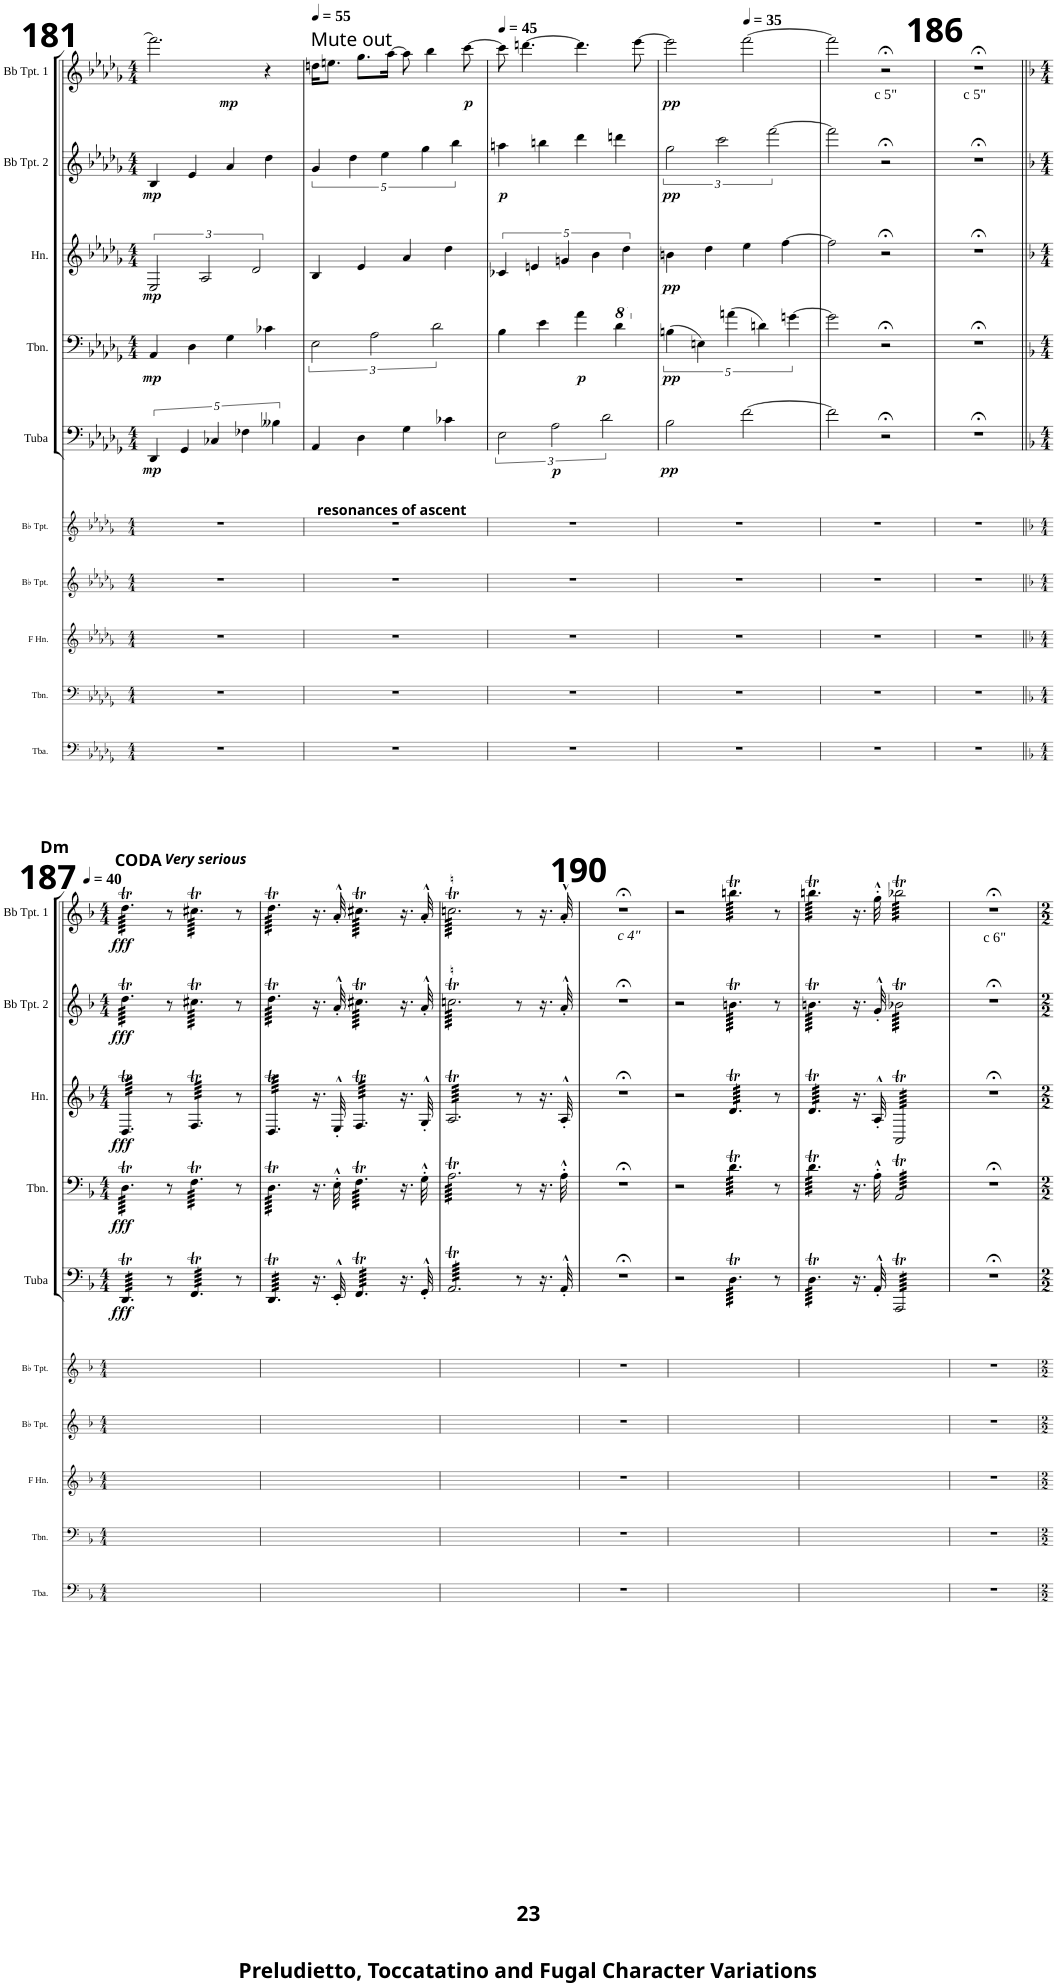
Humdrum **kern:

**kern	**kern	**kern	**kern	**kern	**kern	**dynam	**kern	**dynam	**kern	**dynam	**kern	**dynam	**kern	**dynam
*part10	*part9	*part8	*part7	*part6	*part5	*part5	*part4	*part4	*part3	*part3	*part2	*part2	*part1	*part1
*staff10	*staff9	*staff8	*staff7	*staff6	*staff5	*staff5	*staff4	*staff4	*staff3	*staff3	*staff2	*staff2	*staff1	*staff1
*I"Tuba	*I"Trombone	*I"Horn in F	*I"Bb Trumpet	*I"Bb Trumpet	*I"Tuba	*	*I"Trombone	*	*I"Horn in F	*	*I"Trumpet in Bb 2	*	*I"Trumpet in Bb 1	*
*I'Tba.	*I'Tbn.	*	*I'Bb Tpt.	*I'Bb Tpt.	*I'Tuba	*	*I'Tbn.	*	*I'Hn.	*	*	*	*	*
!!LO:PB:g=z
*clefF4	*clefF4	*clefG2	*clefG2	*clefG2	*clefF4	*	*clefF4	*	*clefG2	*	*clefG2	*	*clefG2	*
*	*	*ITrd4c7	*ITrd1c2	*ITrd1c2	*	*	*	*	*ITrd4c7	*	*ITrd1c2	*	*ITrd1c2	*
*k[b-e-a-d-g-]	*k[b-e-a-d-g-]	*k[b-e-a-d-g-]	*k[b-e-a-d-g-]	*k[b-e-a-d-g-]	*k[b-e-a-d-g-]	*	*k[b-e-a-d-g-]	*	*k[b-e-a-d-g-]	*	*k[b-e-a-d-g-]	*	*k[b-e-a-d-g-]	*
*M4/4	*M4/4	*M4/4	*M4/4	*M4/4	*M4/4	*	*M4/4	*	*M4/4	*	*M4/4	*	*M4/4	*
=181	=181	=181	=181	=181	=181	=181	=181	=181	=181	=181	=181	=181	=181	=181
!	!	!	!	!	!	!LO:DY:b	!	!LO:DY:b	!	!LO:DY:b	!	!LO:DY:b	!	!
*	*	*	*	*	*	*	*	*	*	*	*	*	*^	*
1r	1r	1r	1r	1r	5DD-/	mp	4AA-/	mp	3E-/	mp	4B-/	mp	2.fff\]	2ryy	.
.	.	.	.	.	5GG-/	.	.	.	.	.	.	.	.	.	.
.	.	.	.	.	.	.	4D-\	.	.	.	4e-/	.	.	.	.
.	.	.	.	.	.	.	.	.	3A-/	.	.	.	.	.	.
.	.	.	.	.	5C-X/	.	.	.	.	.	.	.	.	.	.
!	!	!	!	!	!	!	!	!	!	!	!	!	!	!	!LO:DY:b
.	.	.	.	.	.	.	4G-\	.	.	.	4a-/	.	.	2ryy	mp
.	.	.	.	.	5F-X\	.	.	.	.	.	.	.	.	.	.
.	.	.	.	.	.	.	.	.	3d-/	.	.	.	.	.	.
.	.	.	.	.	.	.	4c-X\	.	.	.	4dd-\	.	4r	.	.
.	.	.	.	.	5B--X\	.	.	.	.	.	.	.	.	.	.
*	*	*	*	*	*	*	*	*	*	*	*	*	*v	*v	*
=182	=182	=182	=182	=182	=182	=182	=182	=182	=182	=182	=182	=182	=182	=182
*	*	*	*	*	*	*	*	*	*	*	*	*	*MM55	*
*	*	*	*	*	*	*	*	*	*	*	*	*	*^	*
!	!	!	!	!	!	!	!	!	!	!	!	!	!LO:TX:a:t=Mute out	!	!
!	!	!	!	!LO:TX:a:B:t=resonances of ascent	!	!	!	!	!	!	!	!	!	!	!
*	*	*	*	*	*	*	*	*	*	*	*	*	*v	*v	*
1r	1r	1r	1r	1r	4AA-/	.	3E-\	.	4B-/	.	5g-/	.	16ddn\KL	.
.	.	.	.	.	.	.	.	.	.	.	.	.	8.een\J	.
.	.	.	.	.	.	.	.	.	.	.	5dd-\	.	.	.
.	.	.	.	.	4D-\	.	.	.	4e-/	.	.	.	8.gg-\L	.
.	.	.	.	.	.	.	3A-\	.	.	.	.	.	.	.
.	.	.	.	.	.	.	.	.	.	.	5ee-\	.	.	.
.	.	.	.	.	.	.	.	.	.	.	.	.	[16aa-\Jk	.
.	.	.	.	.	4G-\	.	.	.	4a-/	.	.	.	8aa-\]	.
.	.	.	.	.	.	.	.	.	.	.	5gg-\	.	.	.
.	.	.	.	.	.	.	.	.	.	.	.	.	4bb-\	.
.	.	.	.	.	.	.	3d-\	.	.	.	.	.	.	.
.	.	.	.	.	4c-X\	.	.	.	4dd-\	.	.	.	.	.
.	.	.	.	.	.	.	.	.	.	.	5bb-\	.	.	.
!	!	!	!	!	!	!	!	!	!	!	!	!	!	!LO:DY:b
.	.	.	.	.	.	.	.	.	.	.	.	.	[8ccc\	p
=183	=183	=183	=183	=183	=183	=183	=183	=183	=183	=183	=183	=183	=183	=183
*	*	*	*	*	*	*	*	*	*	*	*	*	*MM45	*
!	!	!	!	!	!	!	!	!	!	!	!	!LO:DY:b	!	!
1r	1r	1r	1r	1r	3E-\	.	4B-\	.	5c-X/	.	4aan\	p	8ccc\]	.
.	.	.	.	.	.	.	.	.	.	.	.	.	[4.dddn\	.
.	.	.	.	.	.	.	.	.	5en/	.	.	.	.	.
.	.	.	.	.	.	.	4e-\	.	.	.	4bbn\	.	.	.
!	!	!	!	!	!	!LO:DY:b	!	!	!	!	!	!	!	!
.	.	.	.	.	3A-\	p	.	.	.	.	.	.	.	.
.	.	.	.	.	.	.	.	.	5gn/	.	.	.	.	.
!	!	!	!	!	!	!	!	!LO:DY:b	!	!	!	!	!	!
.	.	.	.	.	.	.	4a-\	p	.	.	4ddd-\	.	4.ddd\]	.
.	.	.	.	.	.	.	.	.	5b-\	.	.	.	.	.
.	.	.	.	.	3d-\	.	.	.	.	.	.	.	.	.
*	*	*	*	*	*	*	*8va	*	*	*	*	*	*	*
.	.	.	.	.	.	.	4dd-\	.	.	.	4dddn\	.	.	.
.	.	.	.	.	.	.	.	.	5dd-\	.	.	.	.	.
.	.	.	.	.	.	.	.	.	.	.	.	.	[8eee-\	.
=184	=184	=184	=184	=184	=184	=184	=184	=184	=184	=184	=184	=184	=184	=184
*	*	*	*	*	*	*	*X8va	*	*	*	*	*	*	*
!	!	!	!	!	!	!LO:DY:b	!	!LO:DY:b	!	!LO:DY:b	!	!LO:DY:b	!	!LO:DY:b
1r	1r	1r	1r	1r	2B-\	pp	(5Bn\	pp	4bn\	pp	3gg-\	pp	2eee-\]	pp
.	.	.	.	.	.	.	5En\)	.	.	.	.	.	.	.
.	.	.	.	.	.	.	.	.	4dd-\	.	.	.	.	.
.	.	.	.	.	.	.	.	.	.	.	3ccc\	.	.	.
.	.	.	.	.	.	.	(5an\	.	.	.	.	.	.	.
*	*	*	*	*	*	*	*	*	*	*	*	*	*MM35	*
.	.	.	.	.	[2f\	.	.	.	4ee-\	.	.	.	[2fff\	.
.	.	.	.	.	.	.	5dn\)	.	.	.	.	.	.	.
.	.	.	.	.	.	.	.	.	.	.	[3fff\	.	.	.
.	.	.	.	.	.	.	.	.	[4ff\	.	.	.	.	.
.	.	.	.	.	.	.	[5gn\	.	.	.	.	.	.	.
=185	=185	=185	=185	=185	=185	=185	=185	=185	=185	=185	=185	=185	=185	=185
1r	1r	1r	1r	1r	2f\]	.	2g\]	.	2ff\]	.	2fff\]	.	2fff\]	.
!	!	!	!	!	!	!	!	!	!	!	!	!	!LO:TX:a:t=c 5"	!
.	.	.	.	.	2r;<	.	2r;<	.	2r;<	.	2r;<	.	2r;<	.
=186	=186	=186	=186	=186	=186	=186	=186	=186	=186	=186	=186	=186	=186	=186
!	!	!	!	!	!	!	!	!	!	!	!	!	!LO:TX:a:t=c 5"	!
1r	1r	1r	1r	1r	1r;<	.	1r;<	.	1r;<	.	1r;<	.	1r;<	.
!!LO:LB:g=z
=187||	=187||	=187||	=187||	=187||	=187||	=187||	=187||	=187||	=187||	=187||	=187||	=187||	=187||	=187||
*k[b-]	*k[b-]	*k[b-]	*k[b-]	*k[b-]	*k[b-]	*	*k[b-]	*	*k[b-]	*	*k[b-]	*	*k[b-]	*
*M4/4	*M4/4	*M4/4	*M4/4	*M4/4	*M4/4	*	*M4/4	*	*M4/4	*	*M4/4	*	*M4/4	*
*	*	*	*	*	*	*	*	*	*	*	*	*	*MM40	*
!	!	!	!	!	!	!	!	!	!	!	!	!	!LO:TX:a:Bi:t=Very serious	!
!	!	!	!	!	!	!	!	!	!	!	!	!	!LO:TX:a:B:t=Dm	!
!	!	!	!	!	!	!LO:DY:b	!	!LO:DY:b	!	!LO:DY:b	!	!LO:DY:b	!	!LO:DY:b
*	*	*	*	*	*tremolo	*	*	*	*	*	*	*	*	*
*	*	*	*	*	*	*	*tremolo	*	*	*	*	*	*	*
*	*	*	*	*	*	*	*	*	*tremolo	*	*	*	*	*
*	*	*	*	*	*	*	*	*	*	*	*tremolo	*	*	*
*	*	*	*	*	*	*	*	*	*	*	*	*	*tremolo	*
1ryy	1ryy	1ryy	1ryy	1ryy	64DDT/LLLL	fff	64DT\LLLL	fff	64DT/LLLL	fff	64ddT\LLLL	fff	64ddT\LLLL	fff
.	.	.	.	.	64DDT/	.	64DT\	.	64DT/	.	64ddT\	.	64ddT\	.
.	.	.	.	.	64DDT/	.	64DT\	.	64DT/	.	64ddT\	.	64ddT\	.
.	.	.	.	.	64DDT/	.	64DT\	.	64DT/	.	64ddT\	.	64ddT\	.
.	.	.	.	.	64DDT/	.	64DT\	.	64DT/	.	64ddT\	.	64ddT\	.
.	.	.	.	.	64DDT/	.	64DT\	.	64DT/	.	64ddT\	.	64ddT\	.
.	.	.	.	.	64DDT/	.	64DT\	.	64DT/	.	64ddT\	.	64ddT\	.
.	.	.	.	.	64DDT/	.	64DT\	.	64DT/	.	64ddT\	.	64ddT\	.
.	.	.	.	.	64DDT/	.	64DT\	.	64DT/	.	64ddT\	.	64ddT\	.
.	.	.	.	.	64DDT/	.	64DT\	.	64DT/	.	64ddT\	.	64ddT\	.
.	.	.	.	.	64DDT/	.	64DT\	.	64DT/	.	64ddT\	.	64ddT\	.
.	.	.	.	.	64DDT/	.	64DT\	.	64DT/	.	64ddT\	.	64ddT\	.
.	.	.	.	.	64DDT/	.	64DT\	.	64DT/	.	64ddT\	.	64ddT\	.
.	.	.	.	.	64DDT/	.	64DT\	.	64DT/	.	64ddT\	.	64ddT\	.
.	.	.	.	.	64DDT/	.	64DT\	.	64DT/	.	64ddT\	.	64ddT\	.
.	.	.	.	.	64DDT/	.	64DT\	.	64DT/	.	64ddT\	.	64ddT\	.
.	.	.	.	.	64DDT/	.	64DT\	.	64DT/	.	64ddT\	.	64ddT\	.
.	.	.	.	.	64DDT/	.	64DT\	.	64DT/	.	64ddT\	.	64ddT\	.
.	.	.	.	.	64DDT/	.	64DT\	.	64DT/	.	64ddT\	.	64ddT\	.
.	.	.	.	.	64DDT/	.	64DT\	.	64DT/	.	64ddT\	.	64ddT\	.
.	.	.	.	.	64DDT/	.	64DT\	.	64DT/	.	64ddT\	.	64ddT\	.
.	.	.	.	.	64DDT/	.	64DT\	.	64DT/	.	64ddT\	.	64ddT\	.
.	.	.	.	.	64DDT/	.	64DT\	.	64DT/	.	64ddT\	.	64ddT\	.
.	.	.	.	.	64DDT/JJJJ	.	64DT\JJJJ	.	64DT/JJJJ	.	64ddT\JJJJ	.	64ddT\JJJJ	.
.	.	.	.	.	8r	.	8r	.	8r	.	8r	.	8r	.
.	.	.	.	.	64FFT/LLLL	.	64FT\LLLL	.	64FT/LLLL	.	64cc#Xt\LLLL	.	64cc#Xt\LLLL	.
.	.	.	.	.	64FFT/	.	64FT\	.	64FT/	.	64cc#Xt\	.	64cc#Xt\	.
.	.	.	.	.	64FFT/	.	64FT\	.	64FT/	.	64cc#Xt\	.	64cc#Xt\	.
.	.	.	.	.	64FFT/	.	64FT\	.	64FT/	.	64cc#Xt\	.	64cc#Xt\	.
.	.	.	.	.	64FFT/	.	64FT\	.	64FT/	.	64cc#Xt\	.	64cc#Xt\	.
.	.	.	.	.	64FFT/	.	64FT\	.	64FT/	.	64cc#Xt\	.	64cc#Xt\	.
.	.	.	.	.	64FFT/	.	64FT\	.	64FT/	.	64cc#Xt\	.	64cc#Xt\	.
.	.	.	.	.	64FFT/	.	64FT\	.	64FT/	.	64cc#Xt\	.	64cc#Xt\	.
.	.	.	.	.	64FFT/	.	64FT\	.	64FT/	.	64cc#Xt\	.	64cc#Xt\	.
.	.	.	.	.	64FFT/	.	64FT\	.	64FT/	.	64cc#Xt\	.	64cc#Xt\	.
.	.	.	.	.	64FFT/	.	64FT\	.	64FT/	.	64cc#Xt\	.	64cc#Xt\	.
.	.	.	.	.	64FFT/	.	64FT\	.	64FT/	.	64cc#Xt\	.	64cc#Xt\	.
.	.	.	.	.	64FFT/	.	64FT\	.	64FT/	.	64cc#Xt\	.	64cc#Xt\	.
.	.	.	.	.	64FFT/	.	64FT\	.	64FT/	.	64cc#Xt\	.	64cc#Xt\	.
.	.	.	.	.	64FFT/	.	64FT\	.	64FT/	.	64cc#Xt\	.	64cc#Xt\	.
.	.	.	.	.	64FFT/	.	64FT\	.	64FT/	.	64cc#Xt\	.	64cc#Xt\	.
.	.	.	.	.	64FFT/	.	64FT\	.	64FT/	.	64cc#Xt\	.	64cc#Xt\	.
.	.	.	.	.	64FFT/	.	64FT\	.	64FT/	.	64cc#Xt\	.	64cc#Xt\	.
.	.	.	.	.	64FFT/	.	64FT\	.	64FT/	.	64cc#Xt\	.	64cc#Xt\	.
.	.	.	.	.	64FFT/	.	64FT\	.	64FT/	.	64cc#Xt\	.	64cc#Xt\	.
.	.	.	.	.	64FFT/	.	64FT\	.	64FT/	.	64cc#Xt\	.	64cc#Xt\	.
.	.	.	.	.	64FFT/	.	64FT\	.	64FT/	.	64cc#Xt\	.	64cc#Xt\	.
.	.	.	.	.	64FFT/	.	64FT\	.	64FT/	.	64cc#Xt\	.	64cc#Xt\	.
.	.	.	.	.	64FFT/JJJJ	.	64FT\JJJJ	.	64FT/JJJJ	.	64cc#Xt\JJJJ	.	64cc#Xt\JJJJ	.
.	.	.	.	.	8r	.	8r	.	8r	.	8r	.	8r	.
=188	=188	=188	=188	=188	=188	=188	=188	=188	=188	=188	=188	=188	=188	=188
1ryy	1ryy	1ryy	1ryy	1ryy	64DDT/LLLL	.	64DT\LLLL	.	64DT/LLLL	.	64ddT\LLLL	.	64ddT\LLLL	.
.	.	.	.	.	64DDT/	.	64DT\	.	64DT/	.	64ddT\	.	64ddT\	.
.	.	.	.	.	64DDT/	.	64DT\	.	64DT/	.	64ddT\	.	64ddT\	.
.	.	.	.	.	64DDT/	.	64DT\	.	64DT/	.	64ddT\	.	64ddT\	.
.	.	.	.	.	64DDT/	.	64DT\	.	64DT/	.	64ddT\	.	64ddT\	.
.	.	.	.	.	64DDT/	.	64DT\	.	64DT/	.	64ddT\	.	64ddT\	.
.	.	.	.	.	64DDT/	.	64DT\	.	64DT/	.	64ddT\	.	64ddT\	.
.	.	.	.	.	64DDT/	.	64DT\	.	64DT/	.	64ddT\	.	64ddT\	.
.	.	.	.	.	64DDT/	.	64DT\	.	64DT/	.	64ddT\	.	64ddT\	.
.	.	.	.	.	64DDT/	.	64DT\	.	64DT/	.	64ddT\	.	64ddT\	.
.	.	.	.	.	64DDT/	.	64DT\	.	64DT/	.	64ddT\	.	64ddT\	.
.	.	.	.	.	64DDT/	.	64DT\	.	64DT/	.	64ddT\	.	64ddT\	.
.	.	.	.	.	64DDT/	.	64DT\	.	64DT/	.	64ddT\	.	64ddT\	.
.	.	.	.	.	64DDT/	.	64DT\	.	64DT/	.	64ddT\	.	64ddT\	.
.	.	.	.	.	64DDT/	.	64DT\	.	64DT/	.	64ddT\	.	64ddT\	.
.	.	.	.	.	64DDT/	.	64DT\	.	64DT/	.	64ddT\	.	64ddT\	.
.	.	.	.	.	64DDT/	.	64DT\	.	64DT/	.	64ddT\	.	64ddT\	.
.	.	.	.	.	64DDT/	.	64DT\	.	64DT/	.	64ddT\	.	64ddT\	.
.	.	.	.	.	64DDT/	.	64DT\	.	64DT/	.	64ddT\	.	64ddT\	.
.	.	.	.	.	64DDT/	.	64DT\	.	64DT/	.	64ddT\	.	64ddT\	.
.	.	.	.	.	64DDT/	.	64DT\	.	64DT/	.	64ddT\	.	64ddT\	.
.	.	.	.	.	64DDT/	.	64DT\	.	64DT/	.	64ddT\	.	64ddT\	.
.	.	.	.	.	64DDT/	.	64DT\	.	64DT/	.	64ddT\	.	64ddT\	.
.	.	.	.	.	64DDT/JJJJ	.	64DT\JJJJ	.	64DT/JJJJ	.	64ddT\JJJJ	.	64ddT\JJJJ	.
*	*	*	*	*	*	*	*	*	*	*	*	*	*Xtremolo	*
*	*	*	*	*	*	*	*	*	*	*	*Xtremolo	*	*	*
*	*	*	*	*	*	*	*	*	*Xtremolo	*	*	*	*	*
*	*	*	*	*	*	*	*Xtremolo	*	*	*	*	*	*	*
*	*	*	*	*	*Xtremolo	*	*	*	*	*	*	*	*	*
.	.	.	.	.	16.r	.	16.r	.	16.r	.	16.r	.	16.r	.
.	.	.	.	.	32EE'^^/	.	32E'^^\	.	32E'^^/	.	32a'^^/	.	32a'^^/	.
*	*	*	*	*	*tremolo	*	*	*	*	*	*	*	*	*
*	*	*	*	*	*	*	*tremolo	*	*	*	*	*	*	*
*	*	*	*	*	*	*	*	*	*tremolo	*	*	*	*	*
*	*	*	*	*	*	*	*	*	*	*	*tremolo	*	*	*
*	*	*	*	*	*	*	*	*	*	*	*	*	*tremolo	*
.	.	.	.	.	64FFT/LLLL	.	64FT\LLLL	.	64FT/LLLL	.	64cc#Xt\LLLL	.	64cc#Xt\LLLL	.
.	.	.	.	.	64FFT/	.	64FT\	.	64FT/	.	64cc#Xt\	.	64cc#Xt\	.
.	.	.	.	.	64FFT/	.	64FT\	.	64FT/	.	64cc#Xt\	.	64cc#Xt\	.
.	.	.	.	.	64FFT/	.	64FT\	.	64FT/	.	64cc#Xt\	.	64cc#Xt\	.
.	.	.	.	.	64FFT/	.	64FT\	.	64FT/	.	64cc#Xt\	.	64cc#Xt\	.
.	.	.	.	.	64FFT/	.	64FT\	.	64FT/	.	64cc#Xt\	.	64cc#Xt\	.
.	.	.	.	.	64FFT/	.	64FT\	.	64FT/	.	64cc#Xt\	.	64cc#Xt\	.
.	.	.	.	.	64FFT/	.	64FT\	.	64FT/	.	64cc#Xt\	.	64cc#Xt\	.
.	.	.	.	.	64FFT/	.	64FT\	.	64FT/	.	64cc#Xt\	.	64cc#Xt\	.
.	.	.	.	.	64FFT/	.	64FT\	.	64FT/	.	64cc#Xt\	.	64cc#Xt\	.
.	.	.	.	.	64FFT/	.	64FT\	.	64FT/	.	64cc#Xt\	.	64cc#Xt\	.
.	.	.	.	.	64FFT/	.	64FT\	.	64FT/	.	64cc#Xt\	.	64cc#Xt\	.
.	.	.	.	.	64FFT/	.	64FT\	.	64FT/	.	64cc#Xt\	.	64cc#Xt\	.
.	.	.	.	.	64FFT/	.	64FT\	.	64FT/	.	64cc#Xt\	.	64cc#Xt\	.
.	.	.	.	.	64FFT/	.	64FT\	.	64FT/	.	64cc#Xt\	.	64cc#Xt\	.
.	.	.	.	.	64FFT/	.	64FT\	.	64FT/	.	64cc#Xt\	.	64cc#Xt\	.
.	.	.	.	.	64FFT/	.	64FT\	.	64FT/	.	64cc#Xt\	.	64cc#Xt\	.
.	.	.	.	.	64FFT/	.	64FT\	.	64FT/	.	64cc#Xt\	.	64cc#Xt\	.
.	.	.	.	.	64FFT/	.	64FT\	.	64FT/	.	64cc#Xt\	.	64cc#Xt\	.
.	.	.	.	.	64FFT/	.	64FT\	.	64FT/	.	64cc#Xt\	.	64cc#Xt\	.
.	.	.	.	.	64FFT/	.	64FT\	.	64FT/	.	64cc#Xt\	.	64cc#Xt\	.
.	.	.	.	.	64FFT/	.	64FT\	.	64FT/	.	64cc#Xt\	.	64cc#Xt\	.
.	.	.	.	.	64FFT/	.	64FT\	.	64FT/	.	64cc#Xt\	.	64cc#Xt\	.
.	.	.	.	.	64FFT/JJJJ	.	64FT\JJJJ	.	64FT/JJJJ	.	64cc#Xt\JJJJ	.	64cc#Xt\JJJJ	.
*	*	*	*	*	*	*	*	*	*	*	*	*	*Xtremolo	*
*	*	*	*	*	*	*	*	*	*	*	*Xtremolo	*	*	*
*	*	*	*	*	*	*	*	*	*Xtremolo	*	*	*	*	*
*	*	*	*	*	*	*	*Xtremolo	*	*	*	*	*	*	*
*	*	*	*	*	*Xtremolo	*	*	*	*	*	*	*	*	*
.	.	.	.	.	16.r	.	16.r	.	16.r	.	16.r	.	16.r	.
.	.	.	.	.	32GG'^^/	.	32G'^^\	.	32G'^^/	.	32a'^^/	.	32a'^^/	.
=189	=189	=189	=189	=189	=189	=189	=189	=189	=189	=189	=189	=189	=189	=189
*	*	*	*	*	*tremolo	*	*	*	*	*	*	*	*	*
*	*	*	*	*	*	*	*tremolo	*	*	*	*	*	*	*
*	*	*	*	*	*	*	*	*	*tremolo	*	*	*	*	*
*	*	*	*	*	*	*	*	*	*	*	*tremolo	*	*	*
*	*	*	*	*	*	*	*	*	*	*	*	*	*tremolo	*
1ryy	1ryy	1ryy	1ryy	1ryy	64AAt/LLLL	.	64At\LLLL	.	64At/LLLL	.	64ccnT\LLLL	.	64ccnT\LLLL	.
.	.	.	.	.	64AAt/	.	64At\	.	64At/	.	64ccnT\	.	64ccnT\	.
.	.	.	.	.	64AAt/	.	64At\	.	64At/	.	64ccnT\	.	64ccnT\	.
.	.	.	.	.	64AAt/	.	64At\	.	64At/	.	64ccnT\	.	64ccnT\	.
.	.	.	.	.	64AAt/	.	64At\	.	64At/	.	64ccnT\	.	64ccnT\	.
.	.	.	.	.	64AAt/	.	64At\	.	64At/	.	64ccnT\	.	64ccnT\	.
.	.	.	.	.	64AAt/	.	64At\	.	64At/	.	64ccnT\	.	64ccnT\	.
.	.	.	.	.	64AAt/	.	64At\	.	64At/	.	64ccnT\	.	64ccnT\	.
.	.	.	.	.	64AAt/	.	64At\	.	64At/	.	64ccnT\	.	64ccnT\	.
.	.	.	.	.	64AAt/	.	64At\	.	64At/	.	64ccnT\	.	64ccnT\	.
.	.	.	.	.	64AAt/	.	64At\	.	64At/	.	64ccnT\	.	64ccnT\	.
.	.	.	.	.	64AAt/	.	64At\	.	64At/	.	64ccnT\	.	64ccnT\	.
.	.	.	.	.	64AAt/	.	64At\	.	64At/	.	64ccnT\	.	64ccnT\	.
.	.	.	.	.	64AAt/	.	64At\	.	64At/	.	64ccnT\	.	64ccnT\	.
.	.	.	.	.	64AAt/	.	64At\	.	64At/	.	64ccnT\	.	64ccnT\	.
.	.	.	.	.	64AAt/	.	64At\	.	64At/	.	64ccnT\	.	64ccnT\	.
.	.	.	.	.	64AAt/	.	64At\	.	64At/	.	64ccnT\	.	64ccnT\	.
.	.	.	.	.	64AAt/	.	64At\	.	64At/	.	64ccnT\	.	64ccnT\	.
.	.	.	.	.	64AAt/	.	64At\	.	64At/	.	64ccnT\	.	64ccnT\	.
.	.	.	.	.	64AAt/	.	64At\	.	64At/	.	64ccnT\	.	64ccnT\	.
.	.	.	.	.	64AAt/	.	64At\	.	64At/	.	64ccnT\	.	64ccnT\	.
.	.	.	.	.	64AAt/	.	64At\	.	64At/	.	64ccnT\	.	64ccnT\	.
.	.	.	.	.	64AAt/	.	64At\	.	64At/	.	64ccnT\	.	64ccnT\	.
.	.	.	.	.	64AAt/	.	64At\	.	64At/	.	64ccnT\	.	64ccnT\	.
.	.	.	.	.	64AAt/	.	64At\	.	64At/	.	64ccnT\	.	64ccnT\	.
.	.	.	.	.	64AAt/	.	64At\	.	64At/	.	64ccnT\	.	64ccnT\	.
.	.	.	.	.	64AAt/	.	64At\	.	64At/	.	64ccnT\	.	64ccnT\	.
.	.	.	.	.	64AAt/	.	64At\	.	64At/	.	64ccnT\	.	64ccnT\	.
.	.	.	.	.	64AAt/	.	64At\	.	64At/	.	64ccnT\	.	64ccnT\	.
.	.	.	.	.	64AAt/	.	64At\	.	64At/	.	64ccnT\	.	64ccnT\	.
.	.	.	.	.	64AAt/	.	64At\	.	64At/	.	64ccnT\	.	64ccnT\	.
.	.	.	.	.	64AAt/	.	64At\	.	64At/	.	64ccnT\	.	64ccnT\	.
.	.	.	.	.	64AAt/	.	64At\	.	64At/	.	64ccnT\	.	64ccnT\	.
.	.	.	.	.	64AAt/	.	64At\	.	64At/	.	64ccnT\	.	64ccnT\	.
.	.	.	.	.	64AAt/	.	64At\	.	64At/	.	64ccnT\	.	64ccnT\	.
.	.	.	.	.	64AAt/	.	64At\	.	64At/	.	64ccnT\	.	64ccnT\	.
.	.	.	.	.	64AAt/	.	64At\	.	64At/	.	64ccnT\	.	64ccnT\	.
.	.	.	.	.	64AAt/	.	64At\	.	64At/	.	64ccnT\	.	64ccnT\	.
.	.	.	.	.	64AAt/	.	64At\	.	64At/	.	64ccnT\	.	64ccnT\	.
.	.	.	.	.	64AAt/	.	64At\	.	64At/	.	64ccnT\	.	64ccnT\	.
.	.	.	.	.	64AAt/	.	64At\	.	64At/	.	64ccnT\	.	64ccnT\	.
.	.	.	.	.	64AAt/	.	64At\	.	64At/	.	64ccnT\	.	64ccnT\	.
.	.	.	.	.	64AAt/	.	64At\	.	64At/	.	64ccnT\	.	64ccnT\	.
.	.	.	.	.	64AAt/	.	64At\	.	64At/	.	64ccnT\	.	64ccnT\	.
.	.	.	.	.	64AAt/	.	64At\	.	64At/	.	64ccnT\	.	64ccnT\	.
.	.	.	.	.	64AAt/	.	64At\	.	64At/	.	64ccnT\	.	64ccnT\	.
.	.	.	.	.	64AAt/	.	64At\	.	64At/	.	64ccnT\	.	64ccnT\	.
.	.	.	.	.	64AAt/JJJJ	.	64At\JJJJ	.	64At/JJJJ	.	64ccnT\JJJJ	.	64ccnT\JJJJ	.
*	*	*	*	*	*	*	*	*	*	*	*	*	*Xtremolo	*
*	*	*	*	*	*	*	*	*	*	*	*Xtremolo	*	*	*
*	*	*	*	*	*	*	*	*	*Xtremolo	*	*	*	*	*
*	*	*	*	*	*	*	*Xtremolo	*	*	*	*	*	*	*
*	*	*	*	*	*Xtremolo	*	*	*	*	*	*	*	*	*
.	.	.	.	.	8r	.	8r	.	8r	.	8r	.	8r	.
.	.	.	.	.	16.r	.	16.r	.	16.r	.	16.r	.	16.r	.
.	.	.	.	.	32AA'^^/	.	32A'^^\	.	32A'^^/	.	32a'^^/	.	32a'^^/	.
=190	=190	=190	=190	=190	=190	=190	=190	=190	=190	=190	=190	=190	=190	=190
!	!	!	!	!	!	!	!	!	!	!	!	!	!LO:TX:a:i:t=c 4"	!
1r	1r	1r	1r	1r	1r;<	.	1r;<	.	1r;<	.	1r;<	.	1r;<	.
=191	=191	=191	=191	=191	=191	=191	=191	=191	=191	=191	=191	=191	=191	=191
1ryy	1ryy	1ryy	1ryy	1ryy	2r	.	2r	.	2r	.	2r	.	2r	.
*	*	*	*	*	*tremolo	*	*	*	*	*	*	*	*	*
*	*	*	*	*	*	*	*tremolo	*	*	*	*	*	*	*
*	*	*	*	*	*	*	*	*	*tremolo	*	*	*	*	*
*	*	*	*	*	*	*	*	*	*	*	*tremolo	*	*	*
*	*	*	*	*	*	*	*	*	*	*	*	*	*tremolo	*
.	.	.	.	.	64DT\LLLL	.	64dT\LLLL	.	64dT/LLLL	.	64bnt\LLLL	.	64bbnt\LLLL	.
.	.	.	.	.	64DT\	.	64dT\	.	64dT/	.	64bnt\	.	64bbnt\	.
.	.	.	.	.	64DT\	.	64dT\	.	64dT/	.	64bnt\	.	64bbnt\	.
.	.	.	.	.	64DT\	.	64dT\	.	64dT/	.	64bnt\	.	64bbnt\	.
.	.	.	.	.	64DT\	.	64dT\	.	64dT/	.	64bnt\	.	64bbnt\	.
.	.	.	.	.	64DT\	.	64dT\	.	64dT/	.	64bnt\	.	64bbnt\	.
.	.	.	.	.	64DT\	.	64dT\	.	64dT/	.	64bnt\	.	64bbnt\	.
.	.	.	.	.	64DT\	.	64dT\	.	64dT/	.	64bnt\	.	64bbnt\	.
.	.	.	.	.	64DT\	.	64dT\	.	64dT/	.	64bnt\	.	64bbnt\	.
.	.	.	.	.	64DT\	.	64dT\	.	64dT/	.	64bnt\	.	64bbnt\	.
.	.	.	.	.	64DT\	.	64dT\	.	64dT/	.	64bnt\	.	64bbnt\	.
.	.	.	.	.	64DT\	.	64dT\	.	64dT/	.	64bnt\	.	64bbnt\	.
.	.	.	.	.	64DT\	.	64dT\	.	64dT/	.	64bnt\	.	64bbnt\	.
.	.	.	.	.	64DT\	.	64dT\	.	64dT/	.	64bnt\	.	64bbnt\	.
.	.	.	.	.	64DT\	.	64dT\	.	64dT/	.	64bnt\	.	64bbnt\	.
.	.	.	.	.	64DT\	.	64dT\	.	64dT/	.	64bnt\	.	64bbnt\	.
.	.	.	.	.	64DT\	.	64dT\	.	64dT/	.	64bnt\	.	64bbnt\	.
.	.	.	.	.	64DT\	.	64dT\	.	64dT/	.	64bnt\	.	64bbnt\	.
.	.	.	.	.	64DT\	.	64dT\	.	64dT/	.	64bnt\	.	64bbnt\	.
.	.	.	.	.	64DT\	.	64dT\	.	64dT/	.	64bnt\	.	64bbnt\	.
.	.	.	.	.	64DT\	.	64dT\	.	64dT/	.	64bnt\	.	64bbnt\	.
.	.	.	.	.	64DT\	.	64dT\	.	64dT/	.	64bnt\	.	64bbnt\	.
.	.	.	.	.	64DT\	.	64dT\	.	64dT/	.	64bnt\	.	64bbnt\	.
.	.	.	.	.	64DT\JJJJ	.	64dT\JJJJ	.	64dT/JJJJ	.	64bnt\JJJJ	.	64bbnt\JJJJ	.
.	.	.	.	.	8r	.	8r	.	8r	.	8r	.	8r	.
=192	=192	=192	=192	=192	=192	=192	=192	=192	=192	=192	=192	=192	=192	=192
1ryy	1ryy	1ryy	1ryy	1ryy	64DT\LLLL	.	64dT\LLLL	.	64dT/LLLL	.	64bnt\LLLL	.	64bbnt\LLLL	.
.	.	.	.	.	64DT\	.	64dT\	.	64dT/	.	64bnt\	.	64bbnt\	.
.	.	.	.	.	64DT\	.	64dT\	.	64dT/	.	64bnt\	.	64bbnt\	.
.	.	.	.	.	64DT\	.	64dT\	.	64dT/	.	64bnt\	.	64bbnt\	.
.	.	.	.	.	64DT\	.	64dT\	.	64dT/	.	64bnt\	.	64bbnt\	.
.	.	.	.	.	64DT\	.	64dT\	.	64dT/	.	64bnt\	.	64bbnt\	.
.	.	.	.	.	64DT\	.	64dT\	.	64dT/	.	64bnt\	.	64bbnt\	.
.	.	.	.	.	64DT\	.	64dT\	.	64dT/	.	64bnt\	.	64bbnt\	.
.	.	.	.	.	64DT\	.	64dT\	.	64dT/	.	64bnt\	.	64bbnt\	.
.	.	.	.	.	64DT\	.	64dT\	.	64dT/	.	64bnt\	.	64bbnt\	.
.	.	.	.	.	64DT\	.	64dT\	.	64dT/	.	64bnt\	.	64bbnt\	.
.	.	.	.	.	64DT\	.	64dT\	.	64dT/	.	64bnt\	.	64bbnt\	.
.	.	.	.	.	64DT\	.	64dT\	.	64dT/	.	64bnt\	.	64bbnt\	.
.	.	.	.	.	64DT\	.	64dT\	.	64dT/	.	64bnt\	.	64bbnt\	.
.	.	.	.	.	64DT\	.	64dT\	.	64dT/	.	64bnt\	.	64bbnt\	.
.	.	.	.	.	64DT\	.	64dT\	.	64dT/	.	64bnt\	.	64bbnt\	.
.	.	.	.	.	64DT\	.	64dT\	.	64dT/	.	64bnt\	.	64bbnt\	.
.	.	.	.	.	64DT\	.	64dT\	.	64dT/	.	64bnt\	.	64bbnt\	.
.	.	.	.	.	64DT\	.	64dT\	.	64dT/	.	64bnt\	.	64bbnt\	.
.	.	.	.	.	64DT\	.	64dT\	.	64dT/	.	64bnt\	.	64bbnt\	.
.	.	.	.	.	64DT\	.	64dT\	.	64dT/	.	64bnt\	.	64bbnt\	.
.	.	.	.	.	64DT\	.	64dT\	.	64dT/	.	64bnt\	.	64bbnt\	.
.	.	.	.	.	64DT\	.	64dT\	.	64dT/	.	64bnt\	.	64bbnt\	.
.	.	.	.	.	64DT\JJJJ	.	64dT\JJJJ	.	64dT/JJJJ	.	64bnt\JJJJ	.	64bbnt\JJJJ	.
*	*	*	*	*	*	*	*	*	*	*	*	*	*Xtremolo	*
*	*	*	*	*	*	*	*	*	*	*	*Xtremolo	*	*	*
*	*	*	*	*	*	*	*	*	*Xtremolo	*	*	*	*	*
*	*	*	*	*	*	*	*Xtremolo	*	*	*	*	*	*	*
*	*	*	*	*	*Xtremolo	*	*	*	*	*	*	*	*	*
.	.	.	.	.	16.r	.	16.r	.	16.r	.	16.r	.	16.r	.
.	.	.	.	.	32AA'^^/	.	32A'^^\	.	32A'^^/	.	32g'^^/	.	32gg'^^\	.
*	*	*	*	*	*tremolo	*	*	*	*	*	*	*	*	*
*	*	*	*	*	*	*	*tremolo	*	*	*	*	*	*	*
*	*	*	*	*	*	*	*	*	*tremolo	*	*	*	*	*
*	*	*	*	*	*	*	*	*	*	*	*tremolo	*	*	*
*	*	*	*	*	*	*	*	*	*	*	*	*	*tremolo	*
.	.	.	.	.	64AAAt/LLLL	.	64AAt/LLLL	.	64AAt/LLLL	.	64b-XT\LLLL	.	64bb-XT\LLLL	.
.	.	.	.	.	64AAAt/	.	64AAt/	.	64AAt/	.	64b-XT\	.	64bb-XT\	.
.	.	.	.	.	64AAAt/	.	64AAt/	.	64AAt/	.	64b-XT\	.	64bb-XT\	.
.	.	.	.	.	64AAAt/	.	64AAt/	.	64AAt/	.	64b-XT\	.	64bb-XT\	.
.	.	.	.	.	64AAAt/	.	64AAt/	.	64AAt/	.	64b-XT\	.	64bb-XT\	.
.	.	.	.	.	64AAAt/	.	64AAt/	.	64AAt/	.	64b-XT\	.	64bb-XT\	.
.	.	.	.	.	64AAAt/	.	64AAt/	.	64AAt/	.	64b-XT\	.	64bb-XT\	.
.	.	.	.	.	64AAAt/	.	64AAt/	.	64AAt/	.	64b-XT\	.	64bb-XT\	.
.	.	.	.	.	64AAAt/	.	64AAt/	.	64AAt/	.	64b-XT\	.	64bb-XT\	.
.	.	.	.	.	64AAAt/	.	64AAt/	.	64AAt/	.	64b-XT\	.	64bb-XT\	.
.	.	.	.	.	64AAAt/	.	64AAt/	.	64AAt/	.	64b-XT\	.	64bb-XT\	.
.	.	.	.	.	64AAAt/	.	64AAt/	.	64AAt/	.	64b-XT\	.	64bb-XT\	.
.	.	.	.	.	64AAAt/	.	64AAt/	.	64AAt/	.	64b-XT\	.	64bb-XT\	.
.	.	.	.	.	64AAAt/	.	64AAt/	.	64AAt/	.	64b-XT\	.	64bb-XT\	.
.	.	.	.	.	64AAAt/	.	64AAt/	.	64AAt/	.	64b-XT\	.	64bb-XT\	.
.	.	.	.	.	64AAAt/	.	64AAt/	.	64AAt/	.	64b-XT\	.	64bb-XT\	.
.	.	.	.	.	64AAAt/	.	64AAt/	.	64AAt/	.	64b-XT\	.	64bb-XT\	.
.	.	.	.	.	64AAAt/	.	64AAt/	.	64AAt/	.	64b-XT\	.	64bb-XT\	.
.	.	.	.	.	64AAAt/	.	64AAt/	.	64AAt/	.	64b-XT\	.	64bb-XT\	.
.	.	.	.	.	64AAAt/	.	64AAt/	.	64AAt/	.	64b-XT\	.	64bb-XT\	.
.	.	.	.	.	64AAAt/	.	64AAt/	.	64AAt/	.	64b-XT\	.	64bb-XT\	.
.	.	.	.	.	64AAAt/	.	64AAt/	.	64AAt/	.	64b-XT\	.	64bb-XT\	.
.	.	.	.	.	64AAAt/	.	64AAt/	.	64AAt/	.	64b-XT\	.	64bb-XT\	.
.	.	.	.	.	64AAAt/	.	64AAt/	.	64AAt/	.	64b-XT\	.	64bb-XT\	.
.	.	.	.	.	64AAAt/	.	64AAt/	.	64AAt/	.	64b-XT\	.	64bb-XT\	.
.	.	.	.	.	64AAAt/	.	64AAt/	.	64AAt/	.	64b-XT\	.	64bb-XT\	.
.	.	.	.	.	64AAAt/	.	64AAt/	.	64AAt/	.	64b-XT\	.	64bb-XT\	.
.	.	.	.	.	64AAAt/	.	64AAt/	.	64AAt/	.	64b-XT\	.	64bb-XT\	.
.	.	.	.	.	64AAAt/	.	64AAt/	.	64AAt/	.	64b-XT\	.	64bb-XT\	.
.	.	.	.	.	64AAAt/	.	64AAt/	.	64AAt/	.	64b-XT\	.	64bb-XT\	.
.	.	.	.	.	64AAAt/	.	64AAt/	.	64AAt/	.	64b-XT\	.	64bb-XT\	.
.	.	.	.	.	64AAAt/JJJJ	.	64AAt/JJJJ	.	64AAt/JJJJ	.	64b-XT\JJJJ	.	64bb-XT\JJJJ	.
*	*	*	*	*	*	*	*	*	*	*	*	*	*Xtremolo	*
*	*	*	*	*	*	*	*	*	*	*	*Xtremolo	*	*	*
*	*	*	*	*	*	*	*	*	*Xtremolo	*	*	*	*	*
*	*	*	*	*	*	*	*Xtremolo	*	*	*	*	*	*	*
*	*	*	*	*	*Xtremolo	*	*	*	*	*	*	*	*	*
=193	=193	=193	=193	=193	=193	=193	=193	=193	=193	=193	=193	=193	=193	=193
!	!	!	!	!	!	!	!	!	!	!	!	!	!LO:TX:a:t=c 6"	!
1r	1r	1r	1r	1r	1r;<	.	1r;<	.	1r;<	.	1r;<	.	1r;<	.
=	=	=	=	=	=	=	=	=	=	=	=	=	=	=
*-	*-	*-	*-	*-	*-	*-	*-	*-	*-	*-	*-	*-	*-	*-
